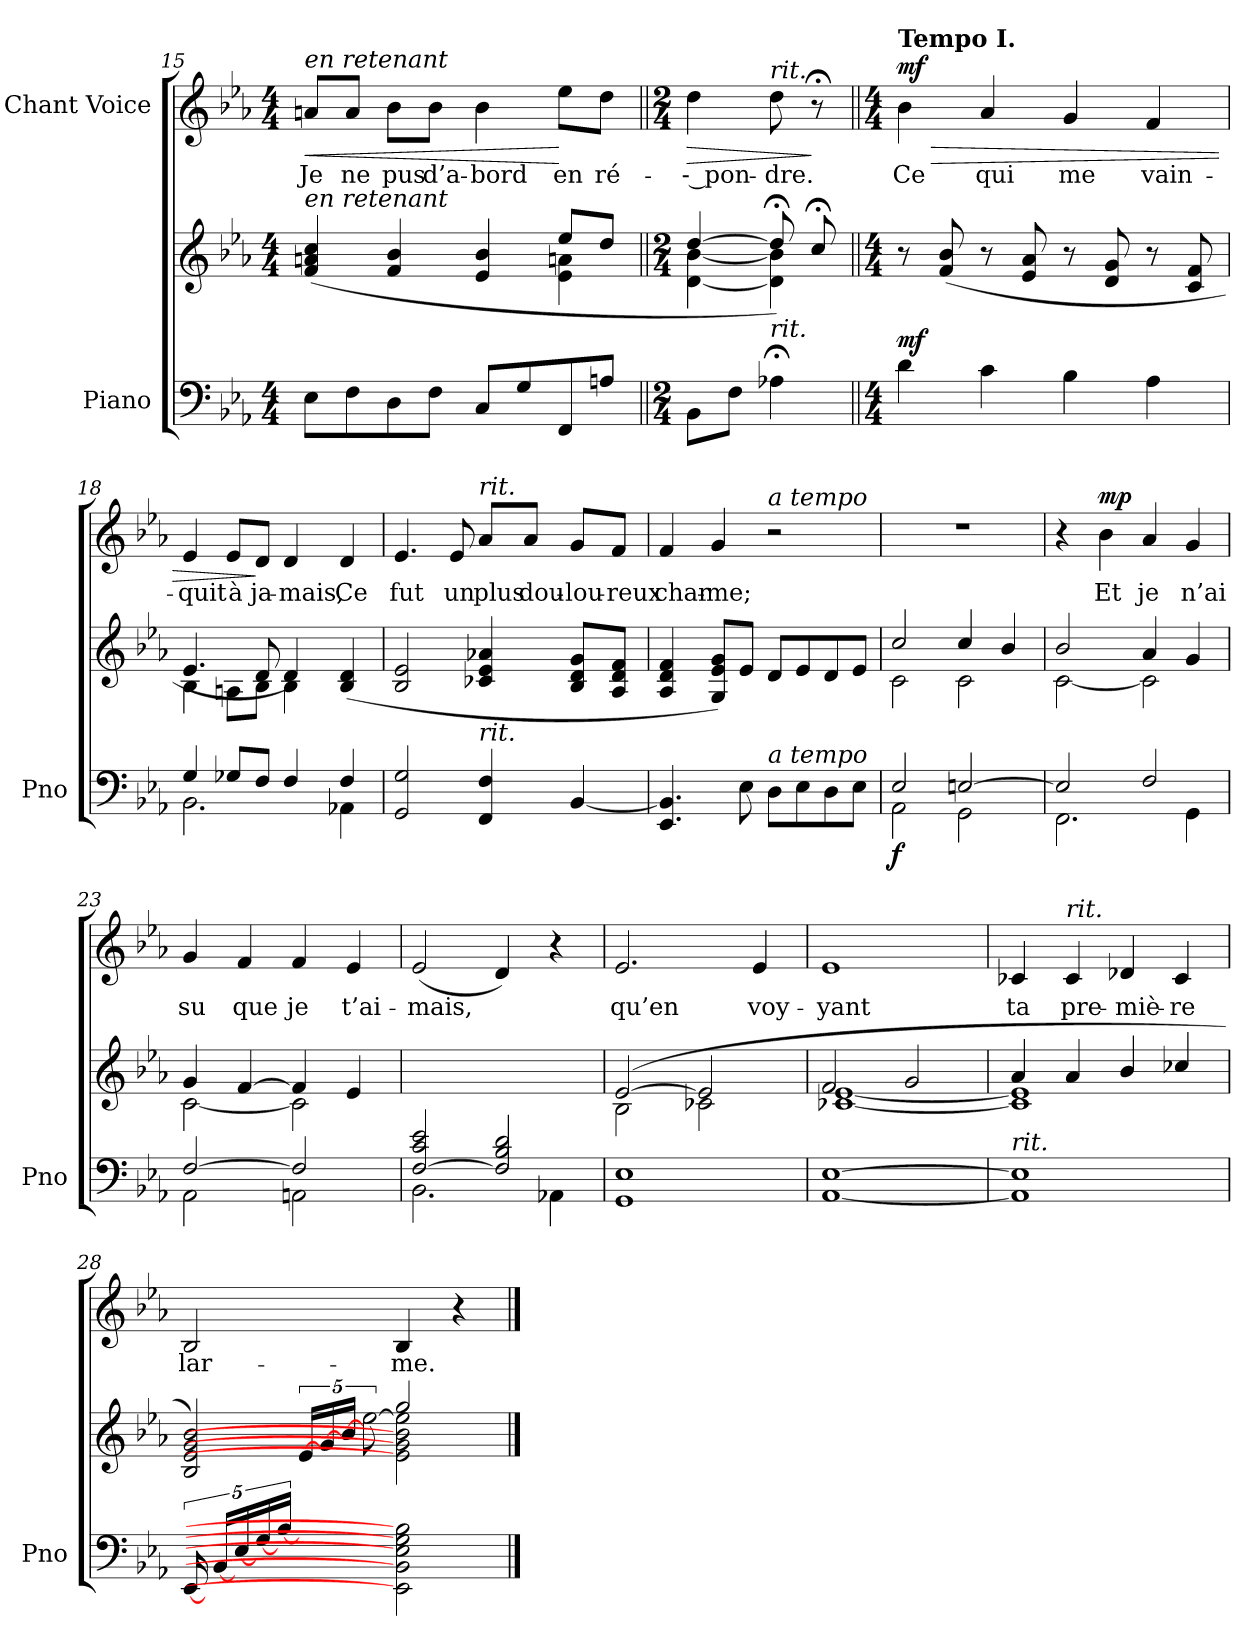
**kern	**kern	**dynam	**kern	**text	**dynam
*part2	*part2	*part2	*part1	*part1	*part1
*staff3	*staff2	*staff2/3	*staff1	*staff1	*staff1
*I"Piano	*	*	*I"Chant Voice	*	*
*I'Pno	*	*	*	*	*
*clefF4	*clefG2	*	*clefG2	*	*
*k[b-e-a-]	*k[b-e-a-]	*	*k[b-e-a-]	*	*
*M4/4	*M4/4	*	*M4/4	*	*
*MM60	*MM60	*	*MM60	*	*
=15	=15	=15	=15	=15	=15
*	*^	*	*	*	*
!	!	!	!	!LO:TX:a:i:t=en retenant	!	!
!	!LO:TX:a:i:t=en retenant	!	!	!	!	!
!	!	!	!	!	!LO:LY:b	!LO:HP:b
8E-\L	(>4f/ 4an/ 4cc/	2.ryy	.	8an/L	Je	<
!	!	!	!	!	!LO:LY:b	!
8F\	.	.	.	8a/J	ne	.
!	!	!	!	!	!LO:LY:b	!
8D\	4f/ 4b-/	.	.	8b-\L	pus	.
!	!	!	!	!	!LO:LY:b	!
8F\J	.	.	.	8b-\J	d’a-	.
!	!	!	!	!	!LO:LY:b	!
8C/L	4e-/ 4b-/	.	.	4b-\	-bord	.
8G/	.	.	.	.	.	.
!	!	!	!	!	!LO:LY:b	!
8FF/	8ee-/L	4e-\ 4an\	.	8ee-\L	en	[
!	!	!	!	!	!LO:LY:b	!
8An/J	8dd/J	.	.	8dd\J	ré-	.
!!LO:LB:g=z
=16||	=16||	=16||	=16||	=16||	=16||	=16||
*M2/4	*M2/4	*	*	*M2/4	*	*
!	!	!	!	!	!LO:LY:b	!LO:HP:b
8BB-\L	[4dd/	[4d\ [4b-\	.	4dd\	-- pon-	>
8F\J	.	.	.	.	.	.
!	!	!	!	!LO:TX:a:i:t=rit.	!	!
!LO:TX:a:i:t=rit.	!	!	!	!	!	!
!	!	!	!	!	!LO:LY:b	!
4A-X;<\	8dd;</])	4d\] 4b-\]	.	8dd\	-dre.	.
.	8cc;</	.	.	8r;<	.	]
*	*v	*v	*	*	*	*
=17||	=17||	=17||	=17||	=17||	=17||
*M4/4	*M4/4	*	*M4/4	*	*
*	*	*	*MM68	*	*
!	!	!	!LO:TX:a:B:t=Tempo I.	!	!
!	!	!LO:DY:a=2	!	!LO:LY:b	!LO:HP:b
!	!	!	!	!	!LO:DY:n=1:b
4d\	8r	mf	4b-\	Ce	> mf
.	(>8f/ 8b-/	.	.	.	.
!	!	!	!	!LO:LY:b	!
4c\	8r	.	4a-/	qui	.
.	8e-/ 8a-/	.	.	.	.
!	!	!	!	!LO:LY:b	!
4B-\	8r	.	4g/	me	.
.	8d/ 8g/	.	.	.	.
!	!	!	!	!LO:LY:b	!
4A-\	8r	.	4f/	vain-	.
.	8c/ 8f/	.	.	.	.
=18	=18	=18	=18	=18	=18
*^	*^	*	*	*	*
!	!	!	!	!	!	!LO:LY:b	!
4G/	2.BB-\	4.e-/	4B-\	.	4e-/	-quit	.
!	!	!	!	!	!	!LO:LY:b	!
8G-X/L	.	.	8An\L	.	8e-/L	à	.
!	!	!	!	!	!	!LO:LY:b	!
8F/J	.	8d/	8B-\J	.	8d/J	ja-	]
!	!	!	!	!	!	!LO:LY:b	!
4F/	.	4d/)	4B-\	.	4d/	-mais,	.
!	!	!	!	!	!	!LO:LY:b	!
4F/	4AA-X\	(<4B-/ 4d/	4ryy	.	4d/	Ce	.
=19	=19	=19	=19	=19	=19	=19	=19
!	!	!	!	!	!	!LO:LY:b	!
*v	*v	*	*	*	*	*	*
*	*v	*v	*	*	*	*
2GG/ 2G/	2B-/ 2e-/	.	4.e-/	fut	.
!	!	!	!	!LO:LY:b	!
.	.	.	8e-/	un	.
!	!	!	!LO:TX:a:i:t=rit.	!	!
!LO:TX:a:i:t=rit.	!	!	!	!	!
!	!	!	!	!LO:LY:b	!
4FF/ 4F/	4c-X/ 4e-/ 4a-X/	.	8a-/L	plus	.
*	*	*	*MM62	*	*
!	!	!	!	!LO:LY:b	!
.	.	.	8a-/J	dou-	.
!	!	!	!	!LO:LY:b	!
[4BB-/	8B-/ 8d/ 8g/L	.	8g/L	-lou-	.
!	!	!	!	!LO:LY:b	!
.	8A-/ 8d/ 8f/J	.	8f/J	-reux	.
!!LO:LB:g=z
=20	=20	=20	=20	=20	=20
!	!	!	!	!LO:LY:b	!
4.EE-/ 4.BB-/]	4A-/ 4d/ 4f/	.	4f/	char-	.
!	!	!	!	!LO:LY:b	!
.	8G/ 8e-/ 8g/L)	.	4g/	-me;	.
8E-\	8e-/J	.	.	.	.
*	*	*	*MM68	*	*
!	!	!	!LO:TX:a:i:t=a tempo	!	!
!LO:TX:a:i:t=a tempo	!	!	!	!	!
8D\L	8d/L	.	2r	.	.
8E-\	8e-/	.	.	.	.
8D\	8d/	.	.	.	.
8E-\J	8e-/J	.	.	.	.
=21	=21	=21	=21	=21	=21
*^	*^	*	*	*	*
!	!	!	!	!LO:DY:b=2	!	!	!
2E-/	2AA-\	(>2cc/	2c\	f	1r	.	.
[2En/	2GG\	4cc/	2c\	.	.	.	.
.	.	4b-/	.	.	.	.	.
=22	=22	=22	=22	=22	=22	=22	=22
2E/]	2.FF\	2b-/	[2c\	.	4r	.	.
!	!	!	!	!	!	!LO:LY:b	!LO:DY:b
.	.	.	.	.	4b-\	Et	mp
!	!	!	!	!	!	!LO:LY:b	!
2F/	.	4a-/	2c\]	.	4a-/	je	.
!	!	!	!	!	!	!LO:LY:b	!
.	4GG\	4g/	.	.	4g/	n’ai	.
=23	=23	=23	=23	=23	=23	=23	=23
!	!	!	!	!	!	!LO:LY:b	!
[2F/	2AA-\	4g/	[2c\	.	4g/	su	.
!	!	!	!	!	!	!LO:LY:b	!
.	.	[4f/	.	.	4f/	que	.
!	!	!	!	!	!	!LO:LY:b	!
2F/]	2AAn\	4f/]	2c\]	.	4f/	je	.
!	!	!	!	!	!	!LO:LY:b	!
.	.	4e-/	.	.	4e-/	t’ai-	.
*	*	*v	*v	*	*	*	*
=24	=24	=24	=24	=24	=24	=24
!	!	!	!	!	!LO:LY:b	!
[2F/ 2c/ 2e-/	2.BB-\	1ryy	.	(<2e-/	-mais,	.
2F/] 2B-/ 2d/)	.	.	.	4d/)	.	.
.	4AA-X\	.	.	4r	.	.
!!LO:LB:g=z
=25	=25	=25	=25	=25	=25	=25
*	*	*^	*	*	*	*
!	!	!	!	!	!	!LO:LY:b	!
*v	*v	*	*	*	*	*	*
1GG 1E-	(>[2e-/	2B-\	.	2.e-/	qu’en	.
.	2e-/]	2c-X\	.	.	.	.
!	!	!	!	!	!LO:LY:b	!
.	.	.	.	4e-/	voy-	.
=26	=26	=26	=26	=26	=26	=26
!	!	!	!	!	!LO:LY:b	!
[1AA- [1E-	2f/	[1c-X [1e-	.	1e-	-yant	.
.	2g/	.	.	.	.	.
=27	=27	=27	=27	=27	=27	=27
!LO:TX:a:i:t=rit.	!	!	!	!	!	!
!	!	!	!	!	!LO:LY:b	!
1AA-] 1E-]	4a-/	1c-] 1e-]	.	4c-X/	ta	.
*	*	*	*	*MM62	*	*
!	!	!	!	!LO:TX:a:i:t=rit.	!	!
!	!	!	!	!	!LO:LY:b	!
.	4a-/	.	.	4c-/	pre-	.
!	!	!	!	!	!LO:LY:b	!
.	4b-/	.	.	4d-X/	-miè-	.
!	!	!	!	!	!LO:LY:b	!
.	4cc-X/	.	.	4c-/	-re	.
*	*v	*v	*	*	*	*
=28	=28	=28	=28	=28	=28
*	*	*	*MM52	*	*
*^	*^	*	*	*	*
*	*	*	*^	*	*	*	*
!	!	!	!	!	!	!	!LO:LY:b	!
*	*	*	*	*	*	*^	*	*
[20EE-/	2rAAAyy	2B-/ 2e-/ 2g/ 2b-/)	2rddyy	4ryy	.	2B-/	4ryy	lar-	.
[20BB-/LL	.	.	.	.	.	.	.	.	.
[20E-/	.	.	.	.	.	.	.	.	.
[20G/	.	.	.	.	.	.	.	.	.
[20B-/JJ	.	.	.	.	.	.	.	.	.
*	*	*	*	*	*	*MM42	*	*	*
4ryy	.	.	.	[20e-/LL	.	.	2.ryy	.	.
.	.	.	.	[20g/	.	.	.	.	.
.	.	.	.	[20b-/JJ	.	.	.	.	.
!	!	!	!	!LO:N:head=open	!	!	!	!	!
.	.	.	.	[10ee-\	.	.	.	.	.
*	*	*	*	*	*	*MM32	*	*	*
!	!	!	!	!	!	!	!	!LO:LY:b	!
2ryy	2EE-\] 2BB-\] 2E-\] 2G\] 2B-\]	2gg/	2e-\] 2g\] 2b-\] 2ee-\]	2ryy	.	4B-/	.	-me.	.
.	.	.	.	.	.	4r	.	.	.
*v	*v	*	*	*	*	*v	*v	*	*
*	*v	*v	*v	*	*	*	*
==	==	==	==	==	==
*-	*-	*-	*-	*-	*-
